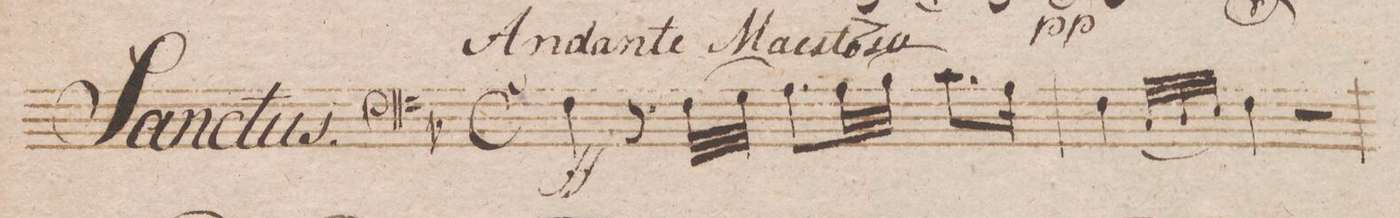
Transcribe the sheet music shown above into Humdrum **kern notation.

**kern	**dynam
*I"Violon e Violoncello	*
*clefF4	*
*k[b-]	*
*met(c)	*
*M4/4	*
4F\	ff
8.r	.
(32F\LLL	.
32G\JJJ	.
8.A\L)	.
(32A\LL	.
32B-\JJJ	.
8.c\L)	.
16A\Jk	.
=2	=2
4F\	.
(32qqC/LLL	.
32qqD/	.
32qqE/JJJ)	.
4F\	.
2r	.
=3	=3
*-	*-
